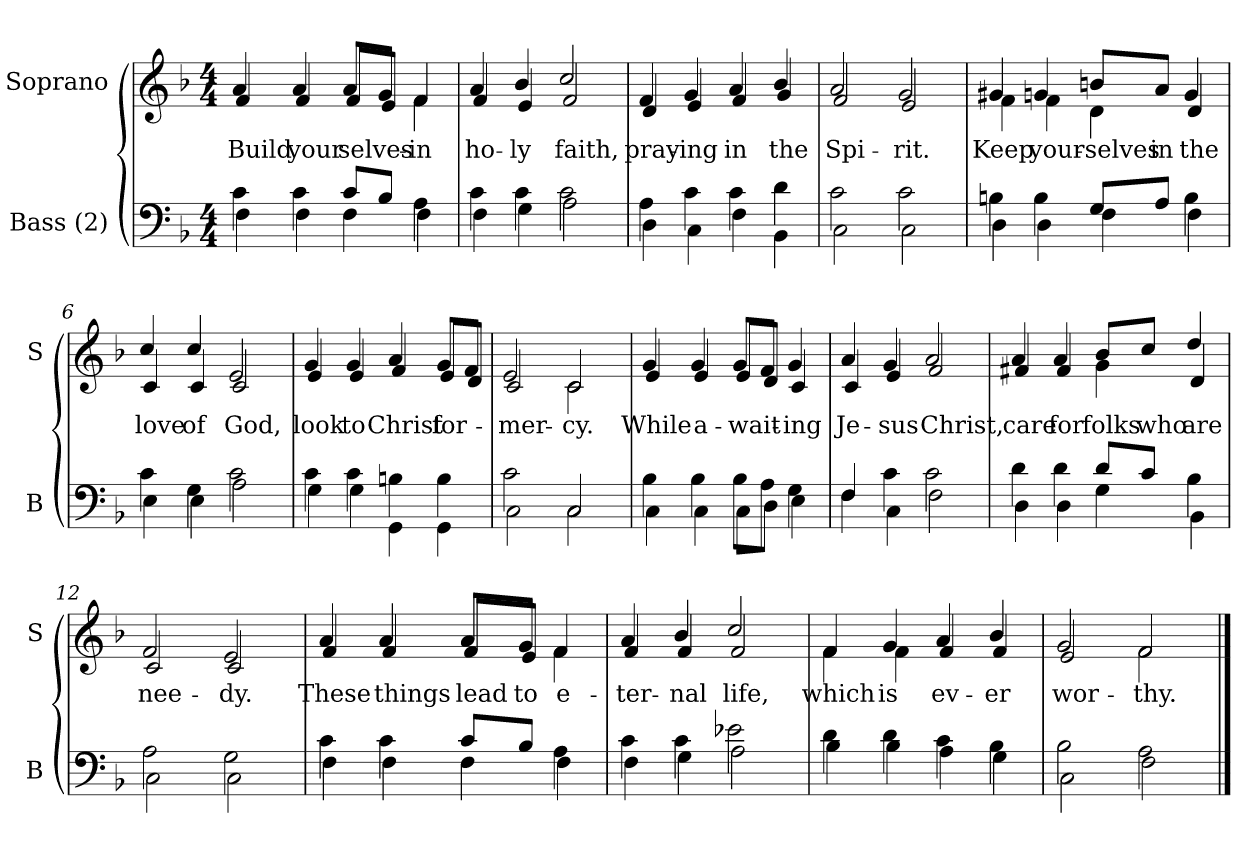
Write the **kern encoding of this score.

**kern	**kern	**text
*part2	*part1	*part1
*staff2	*staff1	*staff1
*I"Bass (2)	*I"Soprano	*
*I'B	*I'S	*
*clefF4	*clefG2	*
*k[b-]	*k[b-]	*
*M4/4	*M4/4	*
=1	=1	=1
*^	*	*
!	!	!LO:TX:b:i:t=Verse	!
!	!	!	!LO:LY:b
*	*	*^	*
4c\	4F\	4a/	4f/	Build
!	!	!	!	!LO:LY:b
4c\	4F\	4a/	4f/	your
!	!	!	!	!LO:LY:b
8c/L	4F\	8a/L	8f/L	selves-
8B-/J	.	8g/J	8e/J	.
!	!	!	!	!LO:LY:b
4A\	4F\	4f/	4f\	-in
=2	=2	=2	=2	=2
!	!	!	!	!LO:LY:b
4c\	4F\	4a/	4f/	ho-
!	!	!	!	!LO:LY:b
4c\	4G\	4b-/	4e/	-ly
!	!	!	!	!LO:LY:b
2c\	2A\	2cc/	2f/	faith,
=3	=3	=3	=3	=3
!	!	!	!	!LO:LY:b
4A\	4D\	4f/	4d/	pray-
!	!	!	!	!LO:LY:b
4c\	4C\	4g/	4e/	-ing
!	!	!	!	!LO:LY:b
4c\	4F\	4a/	4f/	in
!	!	!	!	!LO:LY:b
4d\	4BB-\	4b-/	4g/	the
=4	=4	=4	=4	=4
!	!	!	!	!LO:LY:b
2c\	2C\	2a/	2f/	Spi-
!	!	!	!	!LO:LY:b
2c\	2C\	2g/	2e/	-rit.
!!LO:LB:g=z	!!
=5	=5	=5	=5	=5
!	!	!	!	!LO:LY:b
4Bn\	4D\	4g#X/	4f\	Keep
!	!	!	!	!LO:LY:b
4B\	4D\	4gn/	4f\	your-
!	!	!	!	!LO:LY:b
8G/L	4F\	8bn/L	4d\	-selves
!	!	!	!	!LO:LY:b
8A/J	.	8a/J	.	in
!	!	!	!	!LO:LY:b
4B\	4F\	4g/	4d/	the
=6	=6	=6	=6	=6
!	!	!	!	!LO:LY:b
4c\	4E\	4cc/	4c/	love
!	!	!	!	!LO:LY:b
4G\	4E\	4cc/	4c/	of
!	!	!	!	!LO:LY:b
2c\	2A\	2e/	2c/	God,
=7	=7	=7	=7	=7
!	!	!	!	!LO:LY:b
4c\	4G\	4g/	4e/	look
!	!	!	!	!LO:LY:b
4c\	4G\	4g/	4e/	to
!	!	!	!	!LO:LY:b
4Bn\	4GG\	4a/	4f/	Christ
!	!	!	!	!LO:LY:b
4B\	4GG\	8g/L	8e/L	for-
.	.	8f/J	8d/J	.
=8	=8	=8	=8	=8
!	!	!	!	!LO:LY:b
2c\	2C\	2e/	2c/	-mer-
!	!	!	!	!LO:LY:b
2C/	2C\	2c/	2c\	-cy.
!!LO:LB:g=z	!!
=9	=9	=9	=9	=9
!	!	!	!	!LO:LY:b
4B-\	4C\	4g/	4e/	While
!	!	!	!	!LO:LY:b
4B-\	4C\	4g/	4e/	a-
!	!	!	!	!LO:LY:b
8B-\L	8C\L	8g/L	8e/L	-wait-
8A\J	8D\J	8f/J	8d/J	.
!	!	!	!	!LO:LY:b
4G\	4E\	4g/	4c/	-ing
=10	=10	=10	=10	=10
!	!	!	!	!LO:LY:b
4F/	4F\	4a/	4c/	Je-
!	!	!	!	!LO:LY:b
4c\	4C\	4g/	4e/	-sus
!	!	!	!	!LO:LY:b
2c\	2F\	2a/	2f/	Christ,
=11	=11	=11	=11	=11
!	!	!	!	!LO:LY:b
4d\	4D\	4a/	4f#X/	care
!	!	!	!	!LO:LY:b
4d\	4D\	4a/	4f#/	for
!	!	!	!	!LO:LY:b
8d/L	4G\	8b-/L	4g\	folks
!	!	!	!	!LO:LY:b
8c/J	.	8cc/J	.	who
!	!	!	!	!LO:LY:b
4B-\	4BB-\	4dd/	4d/	are
=12	=12	=12	=12	=12
!	!	!	!	!LO:LY:b
2A\	2C\	2f/	2c/	nee-
!	!	!	!	!LO:LY:b
2G\	2C\	2e/	2c/	-dy.
!!LO:LB:g=z	!!
=13	=13	=13	=13	=13
!	!	!	!	!LO:LY:b
4c\	4F\	4a/	4f/	These
!	!	!	!	!LO:LY:b
4c\	4F\	4a/	4f/	things
!	!	!	!	!LO:LY:b
8c/L	4F\	8a/L	8f/L	lead
!	!	!	!	!LO:LY:b
8B-/J	.	8g/J	8e/J	to
!	!	!	!	!LO:LY:b
4A\	4F\	4f/	4f\	e-
=14	=14	=14	=14	=14
!	!	!	!	!LO:LY:b
4c\	4F\	4a/	4f/	-ter-
!	!	!	!	!LO:LY:b
4c\	4G\	4b-/	4f/	-nal
!	!	!	!	!LO:LY:b
2e-X\	2A\	2cc/	2f/	life,
=15	=15	=15	=15	=15
!	!	!	!	!LO:LY:b
4d\	4B-\	4f/	4f\	which
!	!	!	!	!LO:LY:b
4d\	4B-\	4g/	4f\	is
!	!	!	!	!LO:LY:b
4c\	4A\	4a/	4f/	ev-
!	!	!	!	!LO:LY:b
4B-\	4G\	4b-/	4f/	-er
=16	=16	=16	=16	=16
!	!	!	!	!LO:LY:b
2B-\	2C\	2g/	2e/	wor-
!	!	!	!	!LO:LY:b
2A\	2F\	2f/	2f\	-thy.
*v	*v	*	*	*
*	*v	*v	*
==	==	==
*-	*-	*-
